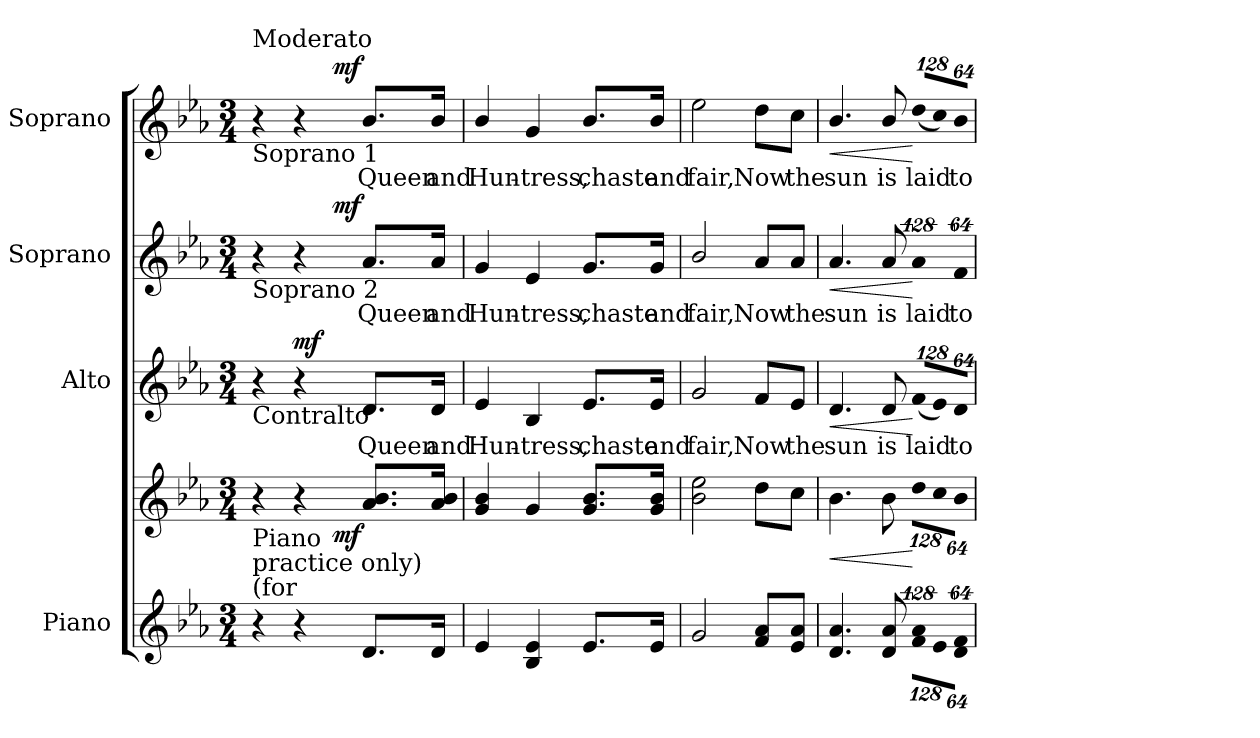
**kern	**kern	**dynam	**kern	**text	**dynam	**kern	**text	**dynam	**kern	**text	**dynam
*part4	*part4	*part4	*part3	*part3	*part3	*part2	*part2	*part2	*part1	*part1	*part1
*staff5	*staff4	*staff4/5	*staff3	*staff3	*staff3	*staff2	*staff2	*staff2	*staff1	*staff1	*staff1
*I"Piano	*	*	*I"Alto	*	*	*I"Soprano	*	*	*I"Soprano	*	*
*I'Pno.	*	*	*I'A.	*	*	*I'S.	*	*	*I'S.	*	*
!!LO:PB:g=z
*clefG2	*clefG2	*	*clefG2	*	*	*clefG2	*	*	*clefG2	*	*
*k[b-e-a-]	*k[b-e-a-]	*	*k[b-e-a-]	*	*	*k[b-e-a-]	*	*	*k[b-e-a-]	*	*
*E-:	*E-:	*	*E-:	*	*	*E-:	*	*	*E-:	*	*
*M3/4	*M3/4	*	*M3/4	*	*	*M3/4	*	*	*M3/4	*	*
=1	=1	=1	=1	=1	=1	=1	=1	=1	=1	=1	=1
*	*^	*	*	*	*	*^	*	*	*^	*	*
!	!	!	!	!	!	!	!	!	!	!	!LO:TX:b:t=Soprano 1	!	!	!
!	!	!	!	!	!	!	!	!	!	!	!LO:TX:a:t=Moderato	!	!	!
!	!	!	!	!	!	!	!LO:TX:b:t=Soprano 2	!	!	!	!	!	!	!
!	!	!	!	!LO:TX:b:t=Contralto	!	!	!	!	!	!	!	!	!	!
!LO:TX:a:t=(for	!	!	!	!	!	!	!	!	!	!	!	!	!	!
!LO:TX:t=practice only)	!	!	!	!	!	!	!	!	!	!	!	!	!	!
!LO:TX:a:t=Piano	!	!	!	!	!	!	!	!	!	!	!	!	!	!
4r	4r	4ryy	.	4r	.	.	4r	4ryy	.	.	4r	4ryy	.	.
4r	4r	16ryy	.	4r	.	mf	4r	16ryy	.	.	4r	16ryy	.	.
.	.	32ryy	.	.	.	.	.	32ryy	.	.	.	32ryy	.	.
.	.	64ryy	.	.	.	.	.	64ryy	.	.	.	64ryy	.	.
.	.	256ryy	.	.	.	.	.	256ryy	.	.	.	256ryy	.	.
.	.	4ryy	mf	.	.	.	.	4ryy	.	mf	.	4ryy	.	mf
!	!	!	!	!	!LO:LY:b:color=#000000	!	!	!	!	!	!	!	!	!
!	!	!	!	!	!	!	!	!	!LO:LY:b:color=#000000	!	!	!	!	!
!	!	!	!	!	!	!	!	!	!	!	!	!	!LO:LY:b:color=#000000	!
8.di/L	8.a-i/ 8.b-i/L	.	.	8.di/L	Queen	.	8.a-i/L	.	Queen	.	8.b-i/L	.	Queen	.
.	.	8ryy	.	.	.	.	.	8ryy	.	.	.	8ryy	.	.
!	!	!	!	!	!LO:LY:b:color=#000000	!	!	!	!	!	!	!	!	!
!	!	!	!	!	!	!	!	!	!LO:LY:b:color=#000000	!	!	!	!	!
!	!	!	!	!	!	!	!	!	!	!	!	!	!LO:LY:b:color=#000000	!
16di/Jk	16a-i/ 16b-i/Jk	.	.	16di/Jk	and	.	16a-i/Jk	.	and	.	16b-i/Jk	.	and	.
.	.	128.ryy	.	.	.	.	.	128.ryy	.	.	.	128.ryy	.	.
*	*	*	*	*	*	*	*v	*v	*	*	*	*	*	*
*	*v	*v	*	*	*	*	*	*	*	*v	*v	*	*
=2	=2	=2	=2	=2	=2	=2	=2	=2	=2	=2	=2
*	*^	*	*	*	*	*^	*	*	*^	*	*
!	!	!	!	!	!LO:LY:b:color=#000000	!	!	!	!	!	!	!	!	!
*	*	*	*	*	*	*	*v	*v	*	*	*	*	*	*
*	*v	*v	*	*	*	*	*	*	*	*v	*v	*	*
*	*^	*	*	*	*	*^	*	*	*^	*	*
!	!	!	!	!	!	!	!	!	!LO:LY:b:color=#000000	!	!	!	!	!
*	*	*	*	*	*	*	*v	*v	*	*	*	*	*	*
*	*v	*v	*	*	*	*	*	*	*	*v	*v	*	*
*	*^	*	*	*	*	*^	*	*	*^	*	*
!	!	!	!	!	!	!	!	!	!	!	!	!	!LO:LY:b:color=#000000	!
*	*	*	*	*	*	*	*v	*v	*	*	*	*	*	*
*	*v	*v	*	*	*	*	*	*	*	*v	*v	*	*
4e-i/	4gi/ 4b-i	.	4e-i/	Hun-	.	4gi/	Hun-	.	4b-i/	Hun-	.
!	!	!	!	!LO:LY:b:color=#000000	!	!	!	!	!	!	!
!	!	!	!	!	!	!	!LO:LY:b:color=#000000	!	!	!	!
!	!	!	!	!	!	!	!	!	!	!LO:LY:b:color=#000000	!
4B-i/ 4e-i	4gi/	.	4B-i/	-tress,	.	4e-i/	-tress,	.	4gi/	-tress,	.
!	!	!	!	!LO:LY:b:color=#000000	!	!	!	!	!	!	!
!	!	!	!	!	!	!	!LO:LY:b:color=#000000	!	!	!	!
!	!	!	!	!	!	!	!	!	!	!LO:LY:b:color=#000000	!
8.e-i/L	8.gi/ 8.b-i/L	.	8.e-i/L	chaste	.	8.gi/L	chaste	.	8.b-i/L	chaste	.
!	!	!	!	!LO:LY:b:color=#000000	!	!	!	!	!	!	!
!	!	!	!	!	!	!	!LO:LY:b:color=#000000	!	!	!	!
!	!	!	!	!	!	!	!	!	!	!LO:LY:b:color=#000000	!
16e-i/Jk	16gi/ 16b-i/Jk	.	16e-i/Jk	and	.	16gi/Jk	and	.	16b-i/Jk	and	.
=3	=3	=3	=3	=3	=3	=3	=3	=3	=3	=3	=3
!	!	!	!	!LO:LY:b:color=#000000	!	!	!	!	!	!	!
!	!	!	!	!	!	!	!LO:LY:b:color=#000000	!	!	!	!
!	!	!	!	!	!	!	!	!	!	!LO:LY:b:color=#000000	!
2gi/	2b-i\ 2ee-i	.	2gi/	fair,	.	2b-i/	fair,	.	2ee-i\	fair,	.
!	!	!	!	!LO:LY:b:color=#000000	!	!	!	!	!	!	!
!	!	!	!	!	!	!	!LO:LY:b:color=#000000	!	!	!	!
!	!	!	!	!	!	!	!	!	!	!LO:LY:b:color=#000000	!
8fi/ 8a-i/L	8ddi\L	.	8fi/L	Now	.	8a-i/L	Now	.	8ddi\L	Now	.
!	!	!	!	!LO:LY:b:color=#000000	!	!	!	!	!	!	!
!	!	!	!	!	!	!	!LO:LY:b:color=#000000	!	!	!	!
!	!	!	!	!	!	!	!	!	!	!LO:LY:b:color=#000000	!
8e-i/ 8a-i/J	8cci\J	.	8e-i/J	the	.	8a-i/J	the	.	8cci\J	the	.
=4	=4	=4	=4	=4	=4	=4	=4	=4	=4	=4	=4
*^	*	*	*	*	*	*	*	*	*	*	*
!	!	!	!LO:HP:b	!	!	!	!	!	!	!	!	!
!	!	!	!	!	!LO:LY:b:color=#000000	!LO:HP:b	!	!	!	!	!	!
!	!	!	!	!	!	!	!	!LO:LY:b:color=#000000	!LO:HP:b	!	!	!
*	*	*	*	*	*	*	*^	*	*	*	*	*
!	!	!	!	!	!	!	!	!	!	!	!	!LO:LY:b:color=#000000	!LO:HP:b
4.di/ 4.a-i	2ryy	4.b-i\	<	4.di/	sun	<	4.a-i/	2ryy	sun	<	4.b-i/	sun	<
!	!	!	!	!	!LO:LY:b:color=#000000	!	!	!	!	!	!	!	!
!	!	!	!	!	!	!	!	!	!LO:LY:b:color=#000000	!	!	!	!
!	!	!	!	!	!	!	!	!	!	!	!	!LO:LY:b:color=#000000	!
8di/ 8a-i	.	8b-i\	.	8di/	is	.	8a-i/	.	is	.	8b-i/	is	.
!LO:N:vis=4	!	!	!	!	!	!	!	!	!	!	!	!	!
*	*Xbrackettup	*	*	*	*	*	*	*	*	*	*	*	*
!	!LO:N:vis=8	!	!	!	!	!	!	!	!	!	!	!	!
*	*	*Xbrackettup	*	*	*	*	*	*	*	*	*	*	*
!	!	!LO:N:vis=8	!	!	!	!	!	!	!	!	!	!	!
*	*	*	*	*Xbrackettup	*	*	*	*	*	*	*	*	*
!	!	!	!	!LO:N:vis=8	!	!	!	!	!	!	!	!	!
!	!	!	!	!	!LO:LY:b:color=#000000	!	!LO:N:vis=4	!	!	!	!	!	!
!	!	!	!	!	!	!	!	!	!LO:LY:b:color=#000000	!	!	!	!
*	*	*	*	*	*	*	*	*	*	*	*Xbrackettup	*	*
!	!	!	!	!	!	!	!	!	!	!	!LO:N:vis=8	!	!
!	!	!	!	!	!	!	!	!	!	!	!	!LO:LY:b:color=#000000	!
512%85a-i/	1024%85fi\L	1024%85ddi\L	[	(1024%85fi/L	laid	[	512%85a-i/	4ryy	laid	[	(1024%85ddi/L	laid	[
!	!LO:N:vis=8	!LO:N:vis=8	!	!LO:N:vis=8	!	!	!	!	!	!	!LO:N:vis=8	!	!
.	1024%85e-i\	1024%85cci\	.	1024%85e-i/)	.	.	.	.	.	.	1024%85cci/)	.	.
!LO:N:vis=8	!LO:N:vis=8	!LO:N:vis=8	!	!LO:N:vis=8	!	!	!	!	!	!	!	!	!
!	!	!	!	!	!LO:LY:b:color=#000000	!	!LO:N:vis=8	!	!	!	!	!	!
!	!	!	!	!	!	!	!	!	!LO:LY:b:color=#000000	!	!LO:N:vis=8	!	!
!	!	!	!	!	!	!	!	!	!	!	!	!LO:LY:b:color=#000000	!
512%43fi/	512%43di\J	512%43b-i\J	.	512%43di/J	to	.	512%43fi/	.	to	.	512%43b-i/J	to	.
*v	*v	*	*	*	*	*	*v	*v	*	*	*	*	*
=	=	=	=	=	=	=	=	=	=	=	=
*-	*-	*-	*-	*-	*-	*-	*-	*-	*-	*-	*-
